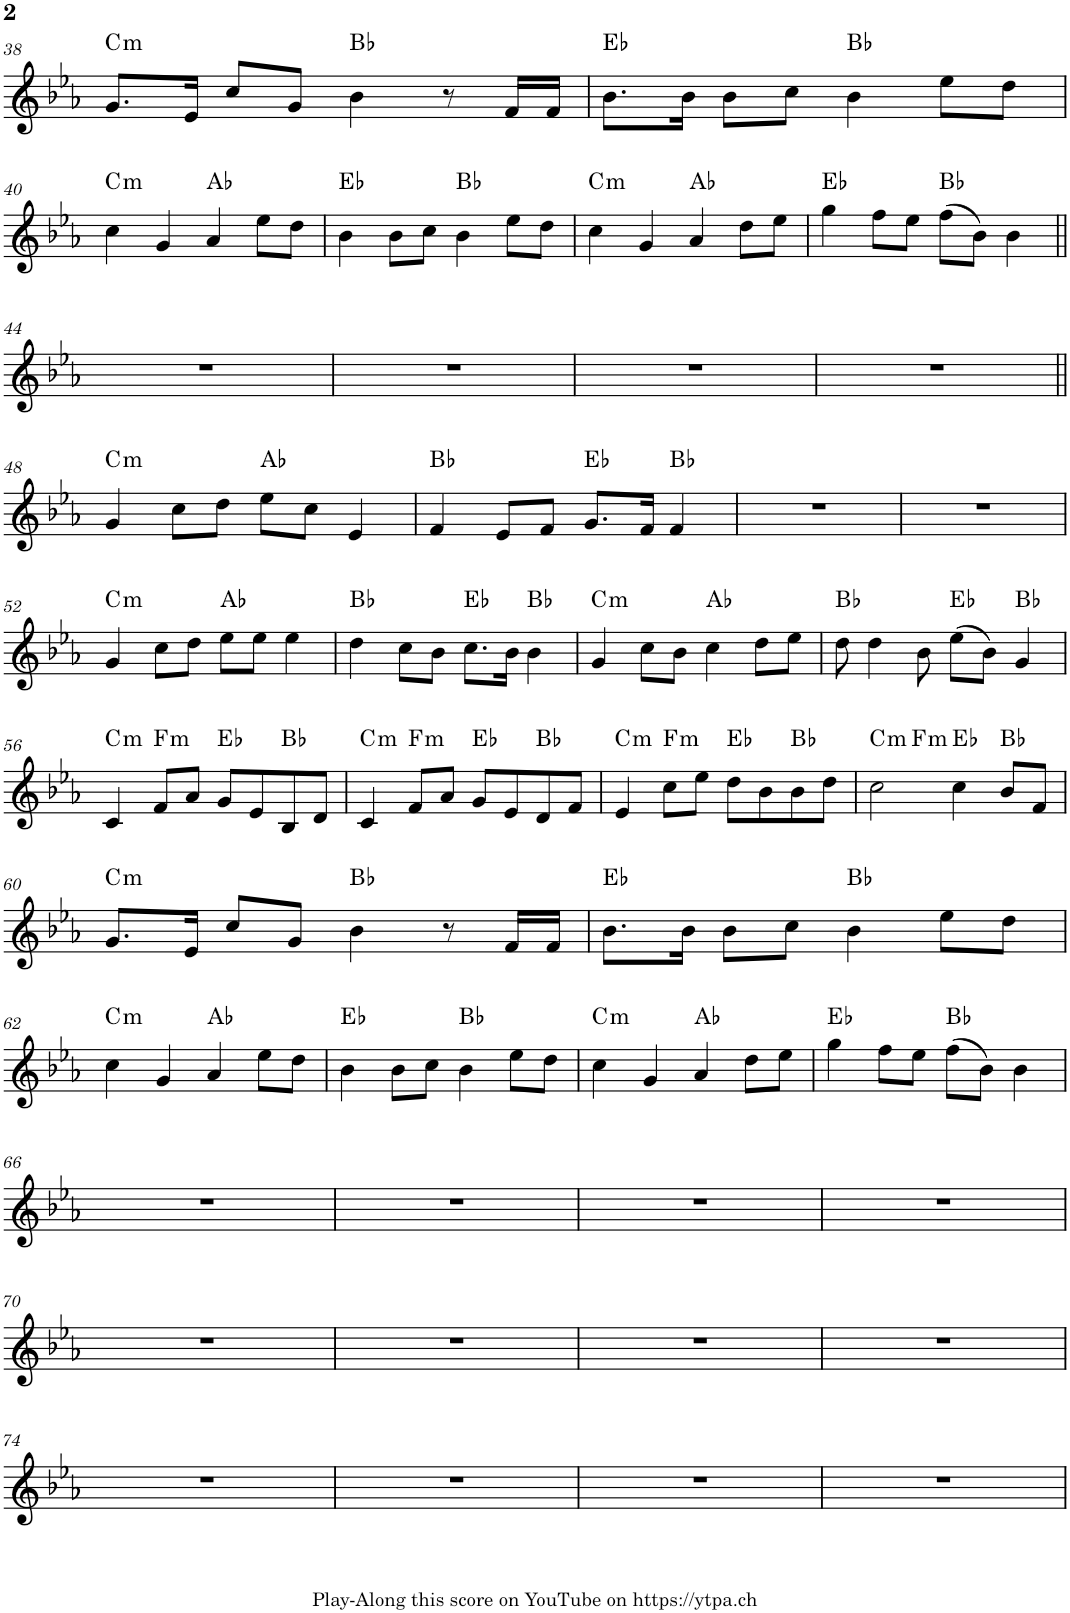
**kern	**harte
*part1	*part1
*staff1	*
*I"Voice	*
*I'Vc.	*
!!LO:PB:g=z
*clefG2	*
*k[b-e-a-]	*
*M4/4	*
=38	=38
!	!LO:H:kt=m
8.g/L	C:min
16e-/Jk	.
8cc/L	.
8g/J	.
4b-\	Bb:maj
8r	.
16f/LL	.
16f/JJ	.
=39	=39
8.b-\L	Eb:maj
16b-\Jk	.
8b-\L	.
8cc\J	.
4b-\	Bb:maj
8ee-\L	.
8dd\J	.
!!LO:LB:g=z
=40	=40
!	!LO:H:kt=m
4cc\	C:min
4g/	.
4a-/	Ab:maj
8ee-\L	.
8dd\J	.
=41	=41
4b-\	Eb:maj
8b-\L	.
8cc\J	.
4b-\	Bb:maj
8ee-\L	.
8dd\J	.
=42	=42
!	!LO:H:kt=m
4cc\	C:min
4g/	.
4a-/	Ab:maj
8dd\L	.
8ee-\J	.
=43	=43
4gg\	Eb:maj
8ff\L	.
8ee-\J	.
(8ff\L	Bb:maj
8b-\J)	.
4b-\	.
!!LO:LB:g=z
=44||	=44||
1r	.
=45	=45
1r	.
=46	=46
1r	.
=47	=47
1r	.
!!LO:LB:g=z
=48||	=48||
!	!LO:H:kt=m
4g/	C:min
8cc\L	.
8dd\J	.
8ee-\L	Ab:maj
8cc\J	.
4e-/	.
=49	=49
4f/	Bb:maj
8e-/L	.
8f/J	.
8.g/L	Eb:maj
16f/Jk	.
4f/	Bb:maj
=50	=50
1r	.
=51	=51
1r	.
!!LO:LB:g=z
=52	=52
!	!LO:H:kt=m
4g/	C:min
8cc\L	.
8dd\J	.
8ee-\L	Ab:maj
8ee-\J	.
4ee-\	.
=53	=53
4dd\	Bb:maj
8cc\L	.
8b-\J	.
8.cc\L	Eb:maj
16b-\Jk	.
4b-\	Bb:maj
=54	=54
!	!LO:H:kt=m
4g/	C:min
8cc\L	.
8b-\J	.
4cc\	Ab:maj
8dd\L	.
8ee-\J	.
=55	=55
8dd\	Bb:maj
4dd\	.
8b-\	.
(8ee-\L	Eb:maj
8b-\J)	.
4g/	Bb:maj
!!LO:LB:g=z
=56	=56
!	!LO:H:kt=m
4c/	C:min
!	!LO:H:kt=m
8f/L	F:min
8a-/J	.
8g/L	Eb:maj
8e-/	.
8B-/	Bb:maj
8d/J	.
=57	=57
!	!LO:H:kt=m
4c/	C:min
!	!LO:H:kt=m
8f/L	F:min
8a-/J	.
8g/L	Eb:maj
8e-/	.
8d/	Bb:maj
8f/J	.
=58	=58
!	!LO:H:kt=m
4e-/	C:min
!	!LO:H:kt=m
8cc\L	F:min
8ee-\J	.
8dd\L	Eb:maj
8b-\	.
8b-\	Bb:maj
8dd\J	.
=59	=59
!	!LO:H:kt=m
*^	*
2cc\	4ryy	C:min
!	!	!LO:H:kt=m
.	2.ryy	F:min
4cc\	.	Eb:maj
8b-/L	.	Bb:maj
8f/J	.	.
!!LO:LB:g=z	!!
=60	=60	=60
!	!	!LO:H:kt=m
*v	*v	*
8.g/L	C:min
16e-/Jk	.
8cc/L	.
8g/J	.
4b-\	Bb:maj
8r	.
16f/LL	.
16f/JJ	.
=61	=61
8.b-\L	Eb:maj
16b-\Jk	.
8b-\L	.
8cc\J	.
4b-\	Bb:maj
8ee-\L	.
8dd\J	.
!!LO:LB:g=z
=62	=62
!	!LO:H:kt=m
4cc\	C:min
4g/	.
4a-/	Ab:maj
8ee-\L	.
8dd\J	.
=63	=63
4b-\	Eb:maj
8b-\L	.
8cc\J	.
4b-\	Bb:maj
8ee-\L	.
8dd\J	.
=64	=64
!	!LO:H:kt=m
4cc\	C:min
4g/	.
4a-/	Ab:maj
8dd\L	.
8ee-\J	.
=65	=65
4gg\	Eb:maj
8ff\L	.
8ee-\J	.
(8ff\L	Bb:maj
8b-\J)	.
4b-\	.
!!LO:LB:g=z
=66	=66
1r	.
=67	=67
1r	.
=68	=68
1r	.
=69	=69
1r	.
!!LO:LB:g=z
=70	=70
1r	.
=71	=71
1r	.
=72	=72
1r	.
=73	=73
1r	.
!!LO:LB:g=z
=74	=74
1r	.
=75	=75
1r	.
=76	=76
1r	.
=77	=77
1r	.
=	=
*-	*-
